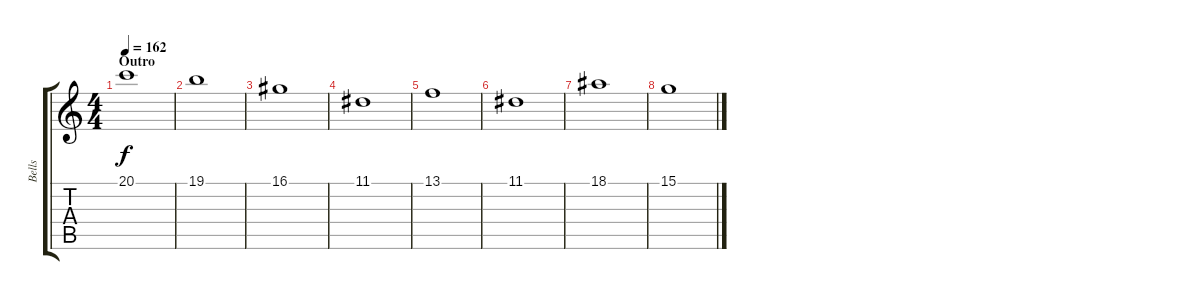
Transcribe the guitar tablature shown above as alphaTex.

\track ("Bells" "Bells") {instrument tinklebell}
\staff {score tabs}
\tuning (E4 B3 G3 D3 A2 E2) {hide}
\ts (4 4)
\section ("" "Outro")
\tempo 162
\clef g2
\ks c
20.1.1{dy f} |
19.1.1 |
16.1.1 |
11.1.1 |
13.1.1 |
11.1.1 |
18.1.1 |
15.1.1
